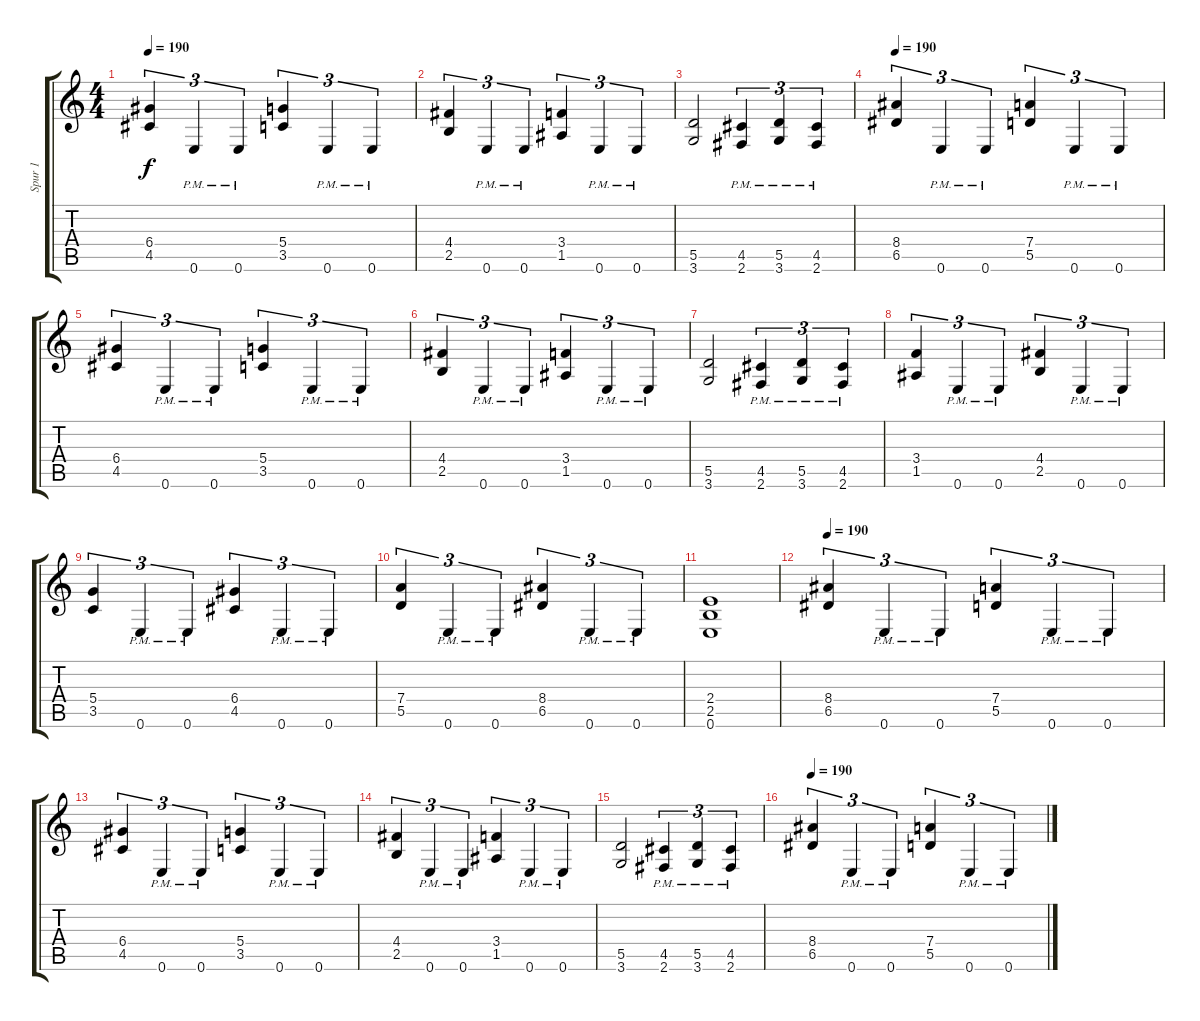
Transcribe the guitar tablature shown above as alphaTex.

\track ("Spur 1" "Spur 1") {instrument distortionguitar}
\staff {score tabs}
\tuning (E4 B3 G3 D3 A2 E2) {hide}
\ts (4 4)
\tempo 190
\clef g2
\ks c
(6.4 4.5).4{tu (3 2) dy f} 0.6{pm}.4{tu (3 2)} 0.6{pm}.4{tu (3 2)} (5.4 3.5).4{tu (3 2)} 0.6{pm}.4{tu (3 2)} 0.6{pm}.4{tu (3 2)} |
(4.4 2.5).4{tu (3 2)} 0.6{pm}.4{tu (3 2)} 0.6{pm}.4{tu (3 2)} (3.4 1.5).4{tu (3 2)} 0.6{pm}.4{tu (3 2)} 0.6{pm}.4{tu (3 2)} |
(5.5 3.6).2 (4.5{pm} 2.6{pm}).4{tu (3 2)} (5.5{pm} 3.6{pm}).4{tu (3 2)} (4.5{pm} 2.6{pm}).4{tu (3 2)} |
\tempo 190
(8.4 6.5).4{tu (3 2)} 0.6{pm}.4{tu (3 2)} 0.6{pm}.4{tu (3 2)} (7.4 5.5).4{tu (3 2)} 0.6{pm}.4{tu (3 2)} 0.6{pm}.4{tu (3 2)} |
(6.4 4.5).4{tu (3 2)} 0.6{pm}.4{tu (3 2)} 0.6{pm}.4{tu (3 2)} (5.4 3.5).4{tu (3 2)} 0.6{pm}.4{tu (3 2)} 0.6{pm}.4{tu (3 2)} |
(4.4 2.5).4{tu (3 2)} 0.6{pm}.4{tu (3 2)} 0.6{pm}.4{tu (3 2)} (3.4 1.5).4{tu (3 2)} 0.6{pm}.4{tu (3 2)} 0.6{pm}.4{tu (3 2)} |
(5.5 3.6).2 (4.5{pm} 2.6{pm}).4{tu (3 2)} (5.5{pm} 3.6{pm}).4{tu (3 2)} (4.5{pm} 2.6{pm}).4{tu (3 2)} |
(3.4 1.5).4{tu (3 2)} 0.6{pm}.4{tu (3 2)} 0.6{pm}.4{tu (3 2)} (4.4 2.5).4{tu (3 2)} 0.6{pm}.4{tu (3 2)} 0.6{pm}.4{tu (3 2)} |
(5.4 3.5).4{tu (3 2)} 0.6{pm}.4{tu (3 2)} 0.6{pm}.4{tu (3 2)} (6.4 4.5).4{tu (3 2)} 0.6{pm}.4{tu (3 2)} 0.6{pm}.4{tu (3 2)} |
(7.4 5.5).4{tu (3 2)} 0.6{pm}.4{tu (3 2)} 0.6{pm}.4{tu (3 2)} (8.4 6.5).4{tu (3 2)} 0.6{pm}.4{tu (3 2)} 0.6{pm}.4{tu (3 2)} |
(2.4 2.5 0.6).1 |
\tempo 190
(8.4 6.5).4{tu (3 2)} 0.6{pm}.4{tu (3 2)} 0.6{pm}.4{tu (3 2)} (7.4 5.5).4{tu (3 2)} 0.6{pm}.4{tu (3 2)} 0.6{pm}.4{tu (3 2)} |
(6.4 4.5).4{tu (3 2)} 0.6{pm}.4{tu (3 2)} 0.6{pm}.4{tu (3 2)} (5.4 3.5).4{tu (3 2)} 0.6{pm}.4{tu (3 2)} 0.6{pm}.4{tu (3 2)} |
(4.4 2.5).4{tu (3 2)} 0.6{pm}.4{tu (3 2)} 0.6{pm}.4{tu (3 2)} (3.4 1.5).4{tu (3 2)} 0.6{pm}.4{tu (3 2)} 0.6{pm}.4{tu (3 2)} |
(5.5 3.6).2 (4.5{pm} 2.6{pm}).4{tu (3 2)} (5.5{pm} 3.6{pm}).4{tu (3 2)} (4.5{pm} 2.6{pm}).4{tu (3 2)} |
\tempo 190
(8.4 6.5).4{tu (3 2)} 0.6{pm}.4{tu (3 2)} 0.6{pm}.4{tu (3 2)} (7.4 5.5).4{tu (3 2)} 0.6{pm}.4{tu (3 2)} 0.6{pm}.4{tu (3 2)}
